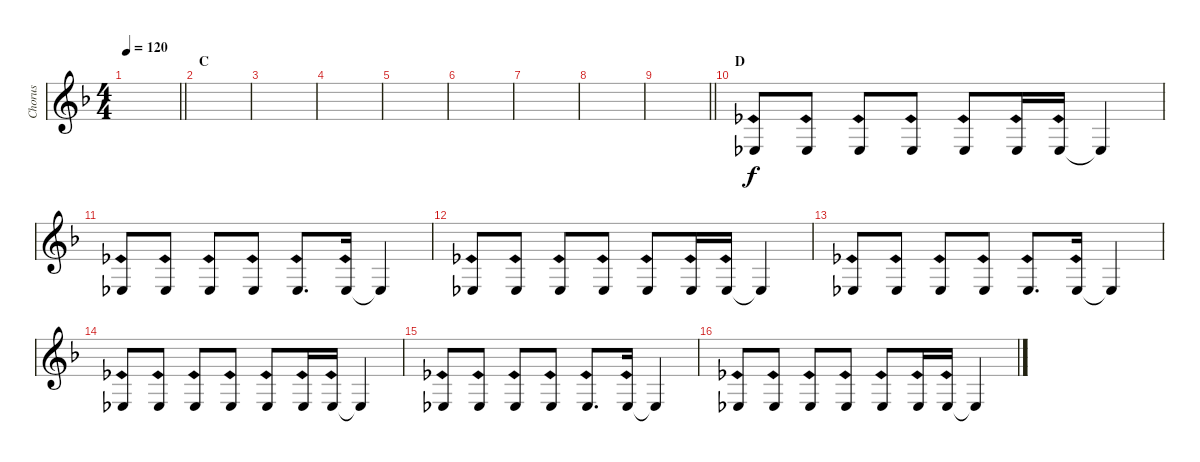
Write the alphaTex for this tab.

\track ("Chorus" "Chorus") {instrument lead6voice}
\staff {score}
\tuning (D4 A3 F3 C3 G2 D2) {hide}
\ts (4 4)
\tempo 120
\clef g2
\barLineRight lightlight
\ks f
|
\section ("" "C")
|
|
|
|
|
|
|
\barLineRight lightlight
|
\section ("" "D")
3.4{sh 12}.8 3.4{sh 12}.8 3.4{sh 12}.8 3.4{sh 12}.8 3.4{sh 12}.8 3.4{sh 12}.16 3.4{sh 12}.16 3.4{t}.4 |
3.4{sh 12}.8 3.4{sh 12}.8 3.4{sh 12}.8 3.4{sh 12}.8 3.4{sh 12}.8{d} 3.4{sh 12}.16 3.4{t}.4 |
3.4{sh 12}.8 3.4{sh 12}.8 3.4{sh 12}.8 3.4{sh 12}.8 3.4{sh 12}.8 3.4{sh 12}.16 3.4{sh 12}.16 3.4{t}.4 |
3.4{sh 12}.8 3.4{sh 12}.8 3.4{sh 12}.8 3.4{sh 12}.8 3.4{sh 12}.8{d} 3.4{sh 12}.16 3.4{t}.4 |
3.4{sh 12}.8 3.4{sh 12}.8 3.4{sh 12}.8 3.4{sh 12}.8 3.4{sh 12}.8 3.4{sh 12}.16 3.4{sh 12}.16 3.4{t}.4 |
3.4{sh 12}.8 3.4{sh 12}.8 3.4{sh 12}.8 3.4{sh 12}.8 3.4{sh 12}.8{d} 3.4{sh 12}.16 3.4{t}.4 |
3.4{sh 12}.8 3.4{sh 12}.8 3.4{sh 12}.8 3.4{sh 12}.8 3.4{sh 12}.8 3.4{sh 12}.16 3.4{sh 12}.16 3.4{t}.4
